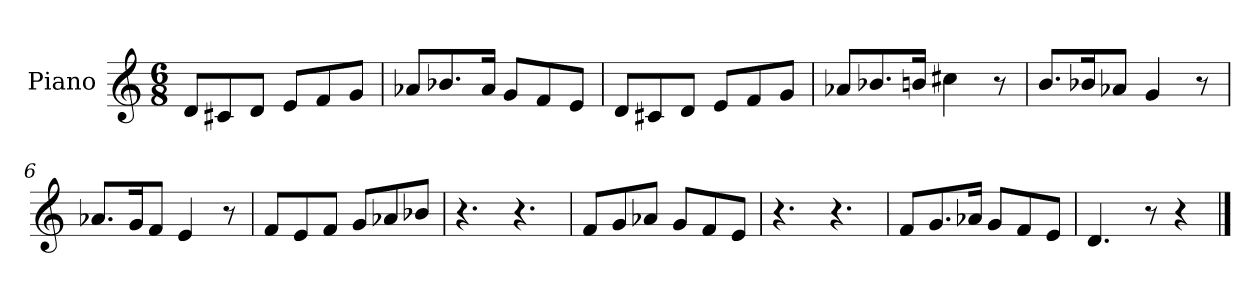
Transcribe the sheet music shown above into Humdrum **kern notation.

**kern
*part1
*staff1
*I"Piano
*I'Pno.
*clefG2
*k[]
*M6/8
=1
8d/L
8c#X/
8d/J
8e/L
8f/
8g/J
=2
8a-X/L
8.b-X/
16a-/Jk
8g/L
8f/
8e/J
=3
8d/L
8c#X/
8d/J
8e/L
8f/
8g/J
=4
8a-X/L
8.b-X/
16bn/Jk
4cc#X\
8r
=5
8.b/L
16b-X/K
8a-X/J
4g/
8r
=6
8.a-X/L
16g/K
8f/J
4e/
8r
!!LO:LB:g=z
=7
8f/L
8e/
8f/J
8g/L
8a-X/
8b-X/J
=8
4.r
4.r
=9
8f/L
8g/
8a-X/J
8g/L
8f/
8e/J
=10
4.r
4.r
=11
8f/L
8.g/
16a-X/Jk
8g/L
8f/
8e/J
=12
4.d/
8r
4r
==
*-
